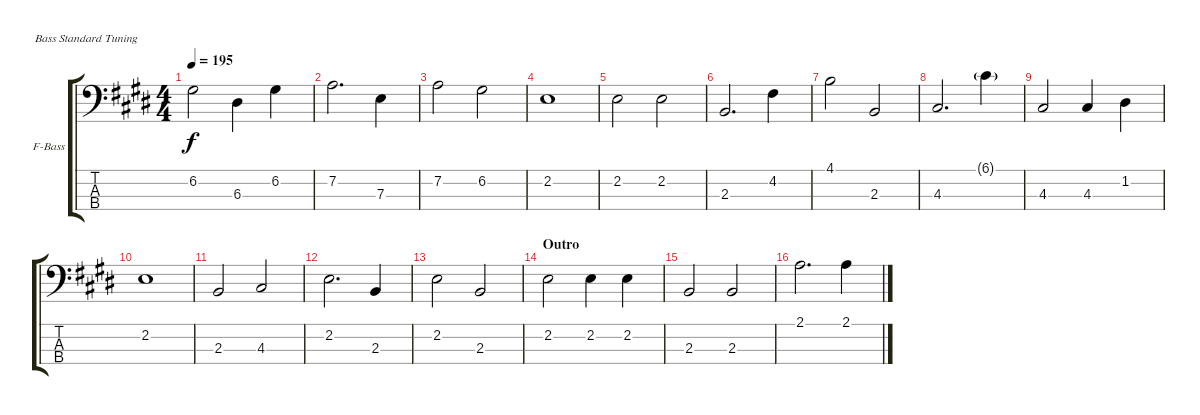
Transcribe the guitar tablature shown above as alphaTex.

\defaultSystemsLayout 4
\bracketExtendMode groupsimilarinstruments
\firstSystemTrackNameOrientation horizontal
\otherSystemsTrackNameOrientation horizontal
\track ("Fretless Bass" "F-Bass") {instrument fretlessbass}
\staff {score tabs}
\tuning (G2 D2 A1 E1)
\ts (4 4)
\tempo 195
\clef f4
\scale
0.333333
\ks e
6.2.2{dy f} 6.3.4 6.2.4 |
\scale
0.333333 7.2.2{d} 7.3.4 |
\scale
0.333333 7.2.2 6.2.2 |
\scale
0.333333 2.2.1 |
\scale
0.333333 2.2.2 2.2.2 |
\scale
0.333333 2.3.2{d} 4.2.4 |
\scale
0.333333 4.1.2 2.3.2 |
\scale
0.333333 4.3.2{d} 6.1{g}.4 |
\scale
0.333333 4.3.2 4.3.4 1.2.4 |
\scale
0.333333 2.2.1 |
\scale
0.333333 2.3.2 4.3.2 |
\scale
0.333333 2.2.2{d} 2.3.4 |
\scale
0.333333 2.2.2 2.3.2 |
\section ("" "Outro")
\scale
0.333333 2.2.2 2.2.4 2.2.4 |
\scale
0.333333 2.3.2 2.3.2 |
\scale
0.333333 2.1.2{d} 2.1.4
